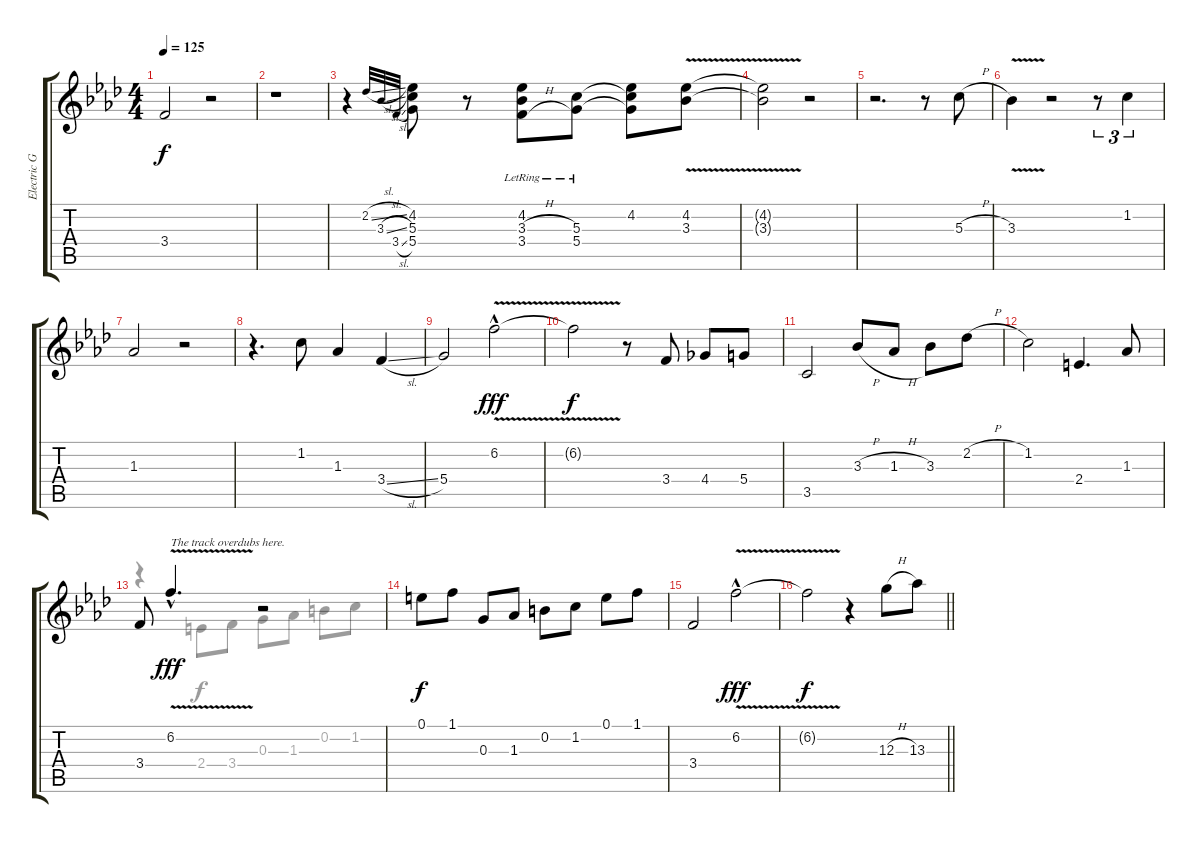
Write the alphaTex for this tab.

\track ("Electric Guitar" "Electric G") {instrument electricguitarclean}
\staff {score tabs}
\tuning (E4 B3 G3 D3 A2 E2) {hide}
\voice
\ts (4 4)
\tempo 125
\clef g2
\ks fminor
3.4.2{dy f} r.2 |
r.1 |
r.4 2.2{sl}.32{gr onbeat} 3.3{sl}.32{gr onbeat} 3.4{sl}.32{gr onbeat} (4.2 5.3 5.4).8 r.8 (4.2{lr} 3.3{h} 3.4{h}).8 (5.3{lr} 5.4).8 (4.2 5.3{t} 5.4{t}).8 (4.2{v} 3.3{v}).8 |
(4.2{t} 3.3{t}).2 r.2 |
r.2{d} r.8 5.3{h}.8 |
3.3{v}.4 r.2 r.8{tu (3 2)} 1.2.4{tu (3 2)} |
1.3.2 r.2 |
r.4{d} 1.2.8 1.3.4 3.4{sl}.4 |
5.4.2 6.2{v hac}.2{dy fff} |
6.2{t}.2{dy f} r.8 3.4.8 4.4.8 5.4.8 |
3.5.2 3.3{h}.8 1.3{h}.8 3.3.8 2.2{h}.8 |
1.2.2 2.4.4{d} 1.3.8 |
3.4.8 6.2{v hac}.4{d txt "The track overdubs here." dy fff} r.2 |
0.1.8{dy f} 1.1.8 0.3.8 1.3.8 0.2.8 1.2.8 0.1.8 1.1.8 |
3.4.2 6.2{v hac}.2{dy fff} |
\barLineRight lightlight
6.2{t}.2{dy f} r.4 12.3{h}.8 13.3.8
\voice
\clef g2
\ottava regular
\simile none
\ks fminor
|
|
|
|
|
|
|
|
|
|
|
|
r.4 2.4.8 3.4.8 0.3.8 1.3.8 0.2.8 1.2.8 |
|
|
\barLineRight lightlight
